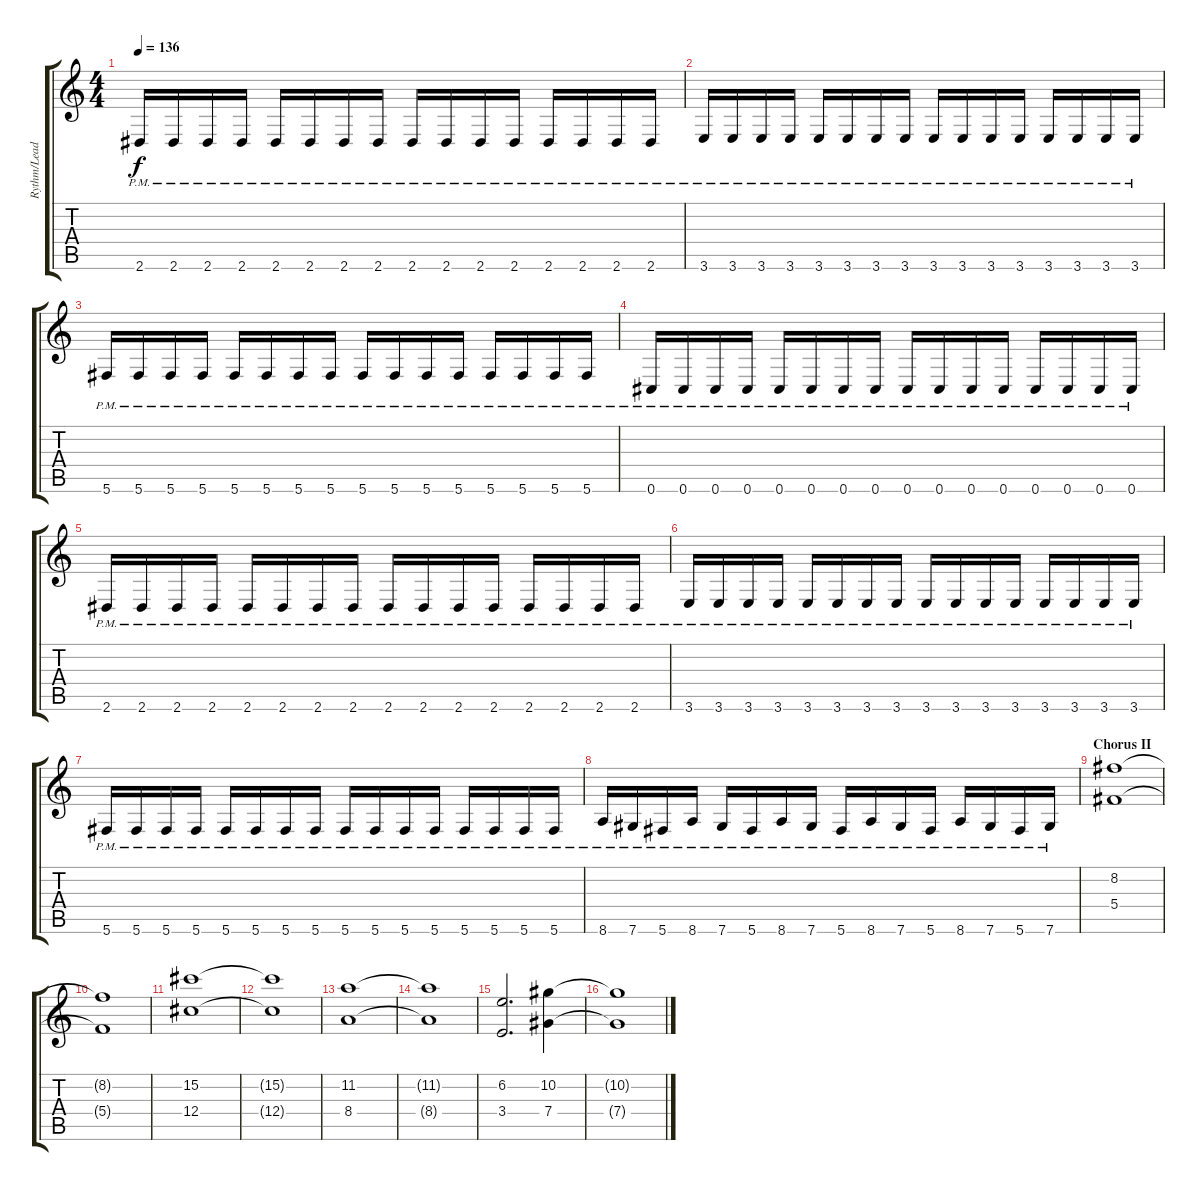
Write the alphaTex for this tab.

\track ("Rythm/Lead II" "Rythm/Lead") {instrument overdrivenguitar}
\staff {score tabs}
\tuning (Eb4 Bb3 Gb3 Db3 Ab2 Db2) {hide}
\ts (4 4)
\tempo 136
\clef g2
\ks c
2.6{pm}.16{dy f} 2.6{pm}.16 2.6{pm}.16 2.6{pm}.16 2.6{pm}.16 2.6{pm}.16 2.6{pm}.16 2.6{pm}.16 2.6{pm}.16 2.6{pm}.16 2.6{pm}.16 2.6{pm}.16 2.6{pm}.16 2.6{pm}.16 2.6{pm}.16 2.6{pm}.16 |
3.6{pm}.16 3.6{pm}.16 3.6{pm}.16 3.6{pm}.16 3.6{pm}.16 3.6{pm}.16 3.6{pm}.16 3.6{pm}.16 3.6{pm}.16 3.6{pm}.16 3.6{pm}.16 3.6{pm}.16 3.6{pm}.16 3.6{pm}.16 3.6{pm}.16 3.6{pm}.16 |
5.6{pm}.16 5.6{pm}.16 5.6{pm}.16 5.6{pm}.16 5.6{pm}.16 5.6{pm}.16 5.6{pm}.16 5.6{pm}.16 5.6{pm}.16 5.6{pm}.16 5.6{pm}.16 5.6{pm}.16 5.6{pm}.16 5.6{pm}.16 5.6{pm}.16 5.6{pm}.16 |
0.6{pm}.16 0.6{pm}.16 0.6{pm}.16 0.6{pm}.16 0.6{pm}.16 0.6{pm}.16 0.6{pm}.16 0.6{pm}.16 0.6{pm}.16 0.6{pm}.16 0.6{pm}.16 0.6{pm}.16 0.6{pm}.16 0.6{pm}.16 0.6{pm}.16 0.6{pm}.16 |
2.6{pm}.16 2.6{pm}.16 2.6{pm}.16 2.6{pm}.16 2.6{pm}.16 2.6{pm}.16 2.6{pm}.16 2.6{pm}.16 2.6{pm}.16 2.6{pm}.16 2.6{pm}.16 2.6{pm}.16 2.6{pm}.16 2.6{pm}.16 2.6{pm}.16 2.6{pm}.16 |
3.6{pm}.16 3.6{pm}.16 3.6{pm}.16 3.6{pm}.16 3.6{pm}.16 3.6{pm}.16 3.6{pm}.16 3.6{pm}.16 3.6{pm}.16 3.6{pm}.16 3.6{pm}.16 3.6{pm}.16 3.6{pm}.16 3.6{pm}.16 3.6{pm}.16 3.6{pm}.16 |
5.6{pm}.16 5.6{pm}.16 5.6{pm}.16 5.6{pm}.16 5.6{pm}.16 5.6{pm}.16 5.6{pm}.16 5.6{pm}.16 5.6{pm}.16 5.6{pm}.16 5.6{pm}.16 5.6{pm}.16 5.6{pm}.16 5.6{pm}.16 5.6{pm}.16 5.6{pm}.16 |
8.6{pm}.16 7.6{pm}.16 5.6{pm}.16 8.6{pm}.16 7.6{pm}.16 5.6{pm}.16 8.6{pm}.16 7.6{pm}.16 5.6{pm}.16 8.6{pm}.16 7.6{pm}.16 5.6{pm}.16 8.6{pm}.16 7.6{pm}.16 5.6{pm}.16 7.6{pm}.16 |
\section ("" "Chorus II")
(8.2 5.4).1 |
(8.2{t} 5.4{t}).1 |
(15.2 12.4).1 |
(15.2{t} 12.4{t}).1 |
(11.2 8.4).1 |
(11.2{t} 8.4{t}).1 |
(6.2 3.4).2{d} (10.2 7.4).4 |
(10.2{t} 7.4{t}).1
